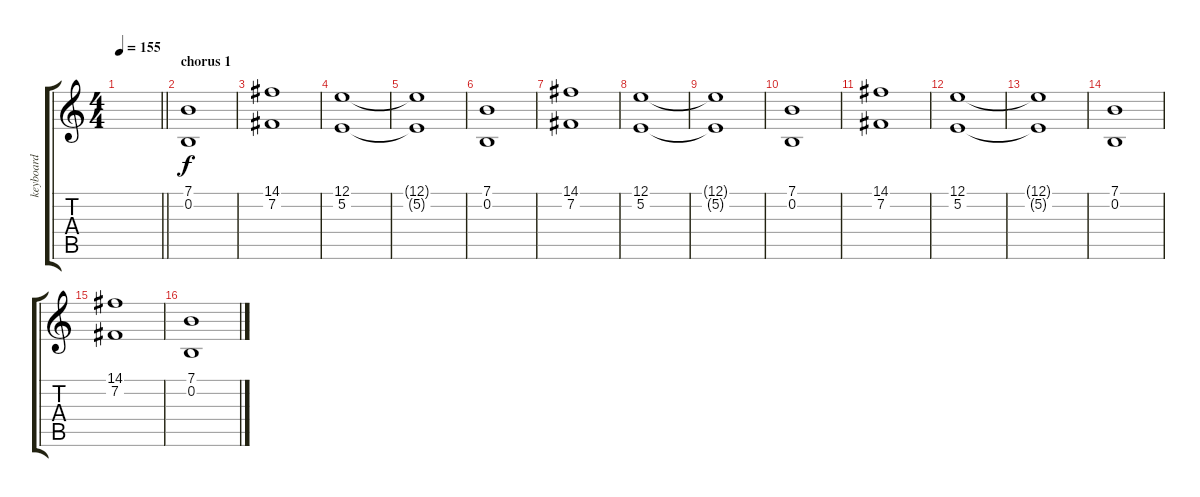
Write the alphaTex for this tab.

\track ("keyboard" "keyboard") {instrument brightacousticpiano}
\staff {score tabs}
\tuning (E4 B3 G3 D3 A2 E2) {hide}
\ts (4 4)
\tempo 155
\clef g2
\barLineRight lightlight
\ks c
|
\section ("" "chorus 1")
(7.1 0.2).1{volume 10 instrument stringensemble1} |
(14.1 7.2).1 |
(12.1 5.2).1 |
(12.1{t} 5.2{t}).1 |
(7.1 0.2).1 |
(14.1 7.2).1 |
(12.1 5.2).1 |
(12.1{t} 5.2{t}).1 |
(7.1 0.2).1 |
(14.1 7.2).1 |
(12.1 5.2).1 |
(12.1{t} 5.2{t}).1 |
(7.1 0.2).1 |
(14.1 7.2).1 |
(7.1 0.2).1
